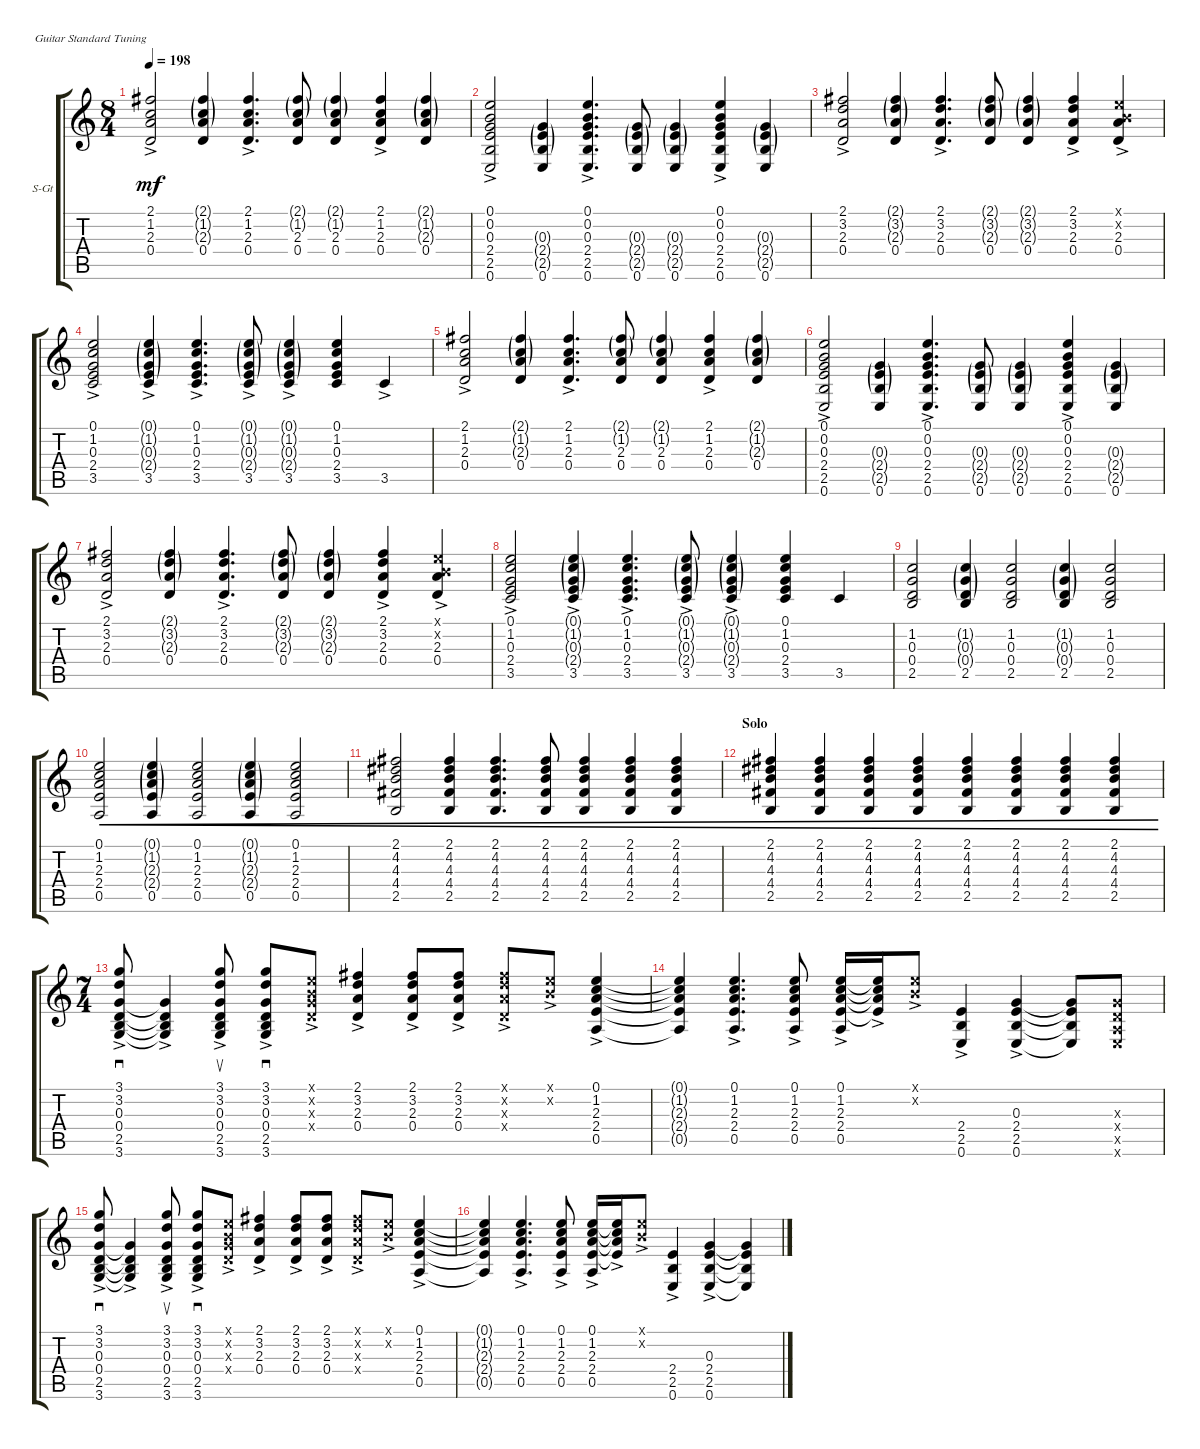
\defaultSystemsLayout 4
\bracketExtendMode groupsimilarinstruments
\firstSystemTrackNameOrientation horizontal
\otherSystemsTrackNameOrientation horizontal
\track ("Rythm Guitar" "S-Gt") {instrument acousticguitarsteel}
\staff {score tabs}
\tuning (E4 B3 G3 D3 A2 E2)
\ts (8 4)
\tempo 198
\clef g2
\ks c
(0.4{ac} 2.3{ac} 1.2{ac} 2.1{ac}).2{dy mf} (0.4 2.3{g} 1.2{g} 2.1{g}).4 (0.4{ac} 2.3{ac} 1.2{ac} 2.1{ac}).4{d} (0.4 2.3 1.2{g} 2.1{g}).8 (0.4 2.3 1.2{g} 2.1{g}).4 (0.4{ac} 2.3{ac} 1.2{ac} 2.1{ac}).4 (2.3{g} 1.2{g} 2.1{g} 0.4).4 |
(0.6{ac} 2.5{ac} 2.4{ac} 0.3{ac} 0.2{ac} 0.1{ac}).2 (0.6 2.5{g} 2.4{g} 0.3{g}).4 (0.6{ac} 2.5{ac} 2.4{ac} 0.3{ac} 0.1{ac} 0.2{ac}).4{d} (0.6 2.5{g} 2.4{g} 0.3{g}).8 (0.6 2.5{g} 2.4{g} 0.3{g}).4 (0.6{ac} 2.5{ac} 2.4{ac} 0.3{ac} 0.2{ac} 0.1{ac}).4 (0.6 2.5{g} 2.4{g} 0.3{g}).4 |
(0.4{ac} 2.3{ac} 3.2{ac} 2.1{ac}).2 (0.4 2.3{g} 3.2{g} 2.1{g}).4 (0.4{ac} 2.3{ac} 3.2{ac} 2.1{ac}).4{d} (0.4 2.3{g} 3.2{g} 2.1{g}).8 (0.4 2.3{g} 3.2{g} 2.1{g}).4 (0.4{ac} 2.3{ac} 3.2{ac} 2.1{ac}).4 (0.4{ac} 2.3{ac} 0.2{ac x} 0.1{ac x}).4 |
(3.5{ac} 2.4{ac} 0.3{ac} 1.2{ac} 0.1{ac}).2 (0.1{g} 1.2{g} 0.3{g} 2.4{g} 3.5{ac}).4 (3.5{ac} 2.4{ac} 0.3{ac} 1.2{ac} 0.1{ac}).4{d} (3.5{ac} 2.4{g} 0.3{g} 1.2{g} 0.1{g}).8 (3.5{ac} 2.4{g} 0.3{g} 1.2{g} 0.1{g}).4 (3.5 2.4 0.3 1.2 0.1).4 3.5{ac}.4 |
(0.4{ac} 2.3{ac} 1.2{ac} 2.1{ac}).2 (0.4 2.3{g} 1.2{g} 2.1{g}).4 (0.4{ac} 2.3{ac} 1.2{ac} 2.1{ac}).4{d} (0.4 2.3 1.2{g} 2.1{g}).8 (0.4 2.3 1.2{g} 2.1{g}).4 (0.4{ac} 2.3{ac} 1.2{ac} 2.1{ac}).4 (2.3{g} 1.2{g} 2.1{g} 0.4).4 |
(0.6{ac} 2.5{ac} 2.4{ac} 0.3{ac} 0.2{ac} 0.1{ac}).2 (0.6 2.5{g} 2.4{g} 0.3{g}).4 (0.6{ac} 2.5{ac} 2.4{ac} 0.3{ac} 0.1{ac} 0.2{ac}).4{d} (0.6 2.5{g} 2.4{g} 0.3{g}).8 (0.6 2.5{g} 2.4{g} 0.3{g}).4 (0.6{ac} 2.5{ac} 2.4{ac} 0.3{ac} 0.2{ac} 0.1{ac}).4 (0.6 2.5{g} 2.4{g} 0.3{g}).4 |
(0.4{ac} 2.3{ac} 3.2{ac} 2.1{ac}).2 (0.4 2.3{g} 3.2{g} 2.1{g}).4 (0.4{ac} 2.3{ac} 3.2{ac} 2.1{ac}).4{d} (0.4 2.3{g} 3.2{g} 2.1{g}).8 (0.4 2.3{g} 3.2{g} 2.1{g}).4 (0.4{ac} 2.3{ac} 3.2{ac} 2.1{ac}).4 (0.4{ac} 2.3{ac} 0.2{ac x} 0.1{ac x}).4 |
(3.5{ac} 2.4{ac} 0.3{ac} 1.2{ac} 0.1{ac}).2 (0.1{g} 1.2{g} 0.3{g} 2.4{g} 3.5{ac}).4 (3.5{ac} 2.4{ac} 0.3{ac} 1.2{ac} 0.1{ac}).4{d} (3.5{ac} 2.4{g} 0.3{g} 1.2{g} 0.1{g}).8 (3.5{ac} 2.4{g} 0.3{g} 1.2{g} 0.1{g}).4 (3.5 2.4 0.3 1.2 0.1).4 3.5.4 |
(2.5 0.4 0.3 1.2).2 (2.5 0.4{g} 0.3{g} 1.2{g}).4 (1.2 0.3 0.4 2.5).2 (1.2{g} 2.5 0.4{g} 0.3{g}).4 (1.2 0.3 0.4 2.5).2 |
(0.5 2.4 2.3 1.2 0.1).2{cre} (0.5 2.4{g} 2.3{g} 1.2{g} 0.1{g}).4{cre} (0.5 2.4 2.3 1.2 0.1).2{cre} (0.5 2.4{g} 2.3{g} 1.2{g} 0.1{g}).4{cre} (0.5 2.4 2.3 1.2 0.1).2{cre} |
(2.5 4.4 4.3 4.2 2.1).2{cre} (2.5 4.4 4.3 4.2 2.1).4{cre} (2.5 4.4 4.3 4.2 2.1).4{d cre} (2.5 4.4 4.3 4.2 2.1).8{cre} (2.5 4.4 4.3 4.2 2.1).4{cre} (2.5 4.4 4.3 4.2 2.1).4{cre} (2.5 4.4 4.3 4.2 2.1).4{cre} |
\section ("" "Solo")
(2.5 4.4 4.3 4.2 2.1).4{cre} (2.5 4.4 4.3 4.2 2.1).4{cre} (2.5 4.4 4.3 4.2 2.1).4{cre} (2.5 4.4 4.3 4.2 2.1).4{cre} (2.5 4.4 4.3 4.2 2.1).4{cre} (2.5 4.4 4.3 4.2 2.1).4{cre} (2.5 4.4 4.3 4.2 2.1).4{cre} (2.5 4.4 4.3 4.2 2.1).4{cre} |
\ts (7 4)
(3.6{ac} 2.5{ac} 0.4{ac} 0.3{ac} 3.2{ac} 3.1{ac}).8{sd} (0.3{ac t} 0.4{ac t} 2.5{ac t} 3.6{ac t}).4 (3.6{ac} 2.5{ac} 0.4{ac} 0.3{ac} 3.2{ac} 3.1{ac}).8{su} (3.6{ac} 2.5{ac} 0.4{ac} 0.3{ac} 3.2{ac} 3.1{ac}).8{sd} (0.1{ac x} 0.2{ac x} 0.3{ac x} 0.4{ac x}).8 (0.4{ac} 2.3{ac} 3.2{ac} 2.1{ac}).4 (0.4{ac} 2.3{ac} 3.2{ac} 2.1{ac}).8 (0.4{ac} 2.3{ac} 3.2{ac} 2.1{ac}).8 (0.4{ac x} 2.3{ac x} 3.2{ac x} 2.1{ac x}).8 (0.1{ac x} 0.2{ac x}).8 (0.5{ac} 2.4{ac} 2.3{ac} 1.2{ac} 0.1{ac}).4 |
(0.1{t} 1.2{t} 2.3{t} 2.4{t} 0.5{t}).4 (0.5{ac} 2.4{ac} 2.3{ac} 1.2{ac} 0.1{ac}).4{d} (0.5{ac} 2.4{ac} 2.3{ac} 1.2{ac} 0.1{ac}).8 (0.5{ac} 2.4{ac} 2.3{ac} 1.2{ac} 0.1{ac}).16 (0.1{ac t} 1.2{ac t} 2.3{ac t} 2.4{ac t}).16 (0.2{ac x} 0.1{ac x}).8 (0.6{ac} 2.5{ac} 2.4{ac}).4 (0.6{ac} 2.5{ac} 2.4{ac} 0.3{ac}).4 (2.4{t} 0.6{t} 2.5{t} 0.3{t}).8 (0.3{x} 0.4{x} 0.5{x} 0.6{x}).8 |
(3.6{ac} 2.5{ac} 0.4{ac} 0.3{ac} 3.2{ac} 3.1{ac}).8{sd} (0.3{ac t} 0.4{ac t} 2.5{ac t} 3.6{ac t}).4 (3.6{ac} 2.5{ac} 0.4{ac} 0.3{ac} 3.2{ac} 3.1{ac}).8{su} (3.6{ac} 2.5{ac} 0.4{ac} 0.3{ac} 3.2{ac} 3.1{ac}).8{sd} (0.1{ac x} 0.2{ac x} 0.3{ac x} 0.4{ac x}).8 (0.4{ac} 2.3{ac} 3.2{ac} 2.1{ac}).4 (0.4{ac} 2.3{ac} 3.2{ac} 2.1{ac}).8 (0.4{ac} 2.3{ac} 3.2{ac} 2.1{ac}).8 (0.4{ac x} 2.3{ac x} 3.2{ac x} 2.1{ac x}).8 (0.1{ac x} 0.2{ac x}).8 (0.5{ac} 2.4{ac} 2.3{ac} 1.2{ac} 0.1{ac}).4 |
(0.1{t} 1.2{t} 2.3{t} 2.4{t} 0.5{t}).4 (0.5{ac} 2.4{ac} 2.3{ac} 1.2{ac} 0.1{ac}).4{d} (0.5{ac} 2.4{ac} 2.3{ac} 1.2{ac} 0.1{ac}).8 (0.5{ac} 2.4{ac} 2.3{ac} 1.2{ac} 0.1{ac}).16 (0.1{ac t} 1.2{ac t} 2.3{ac t} 2.4{ac t}).16 (0.2{ac x} 0.1{ac x}).8 (0.6{ac} 2.5{ac} 2.4{ac}).4 (0.6{ac} 2.5{ac} 2.4{ac} 0.3{ac}).4 (0.3{t} 2.4{t} 2.5{t} 0.6{t}).4
